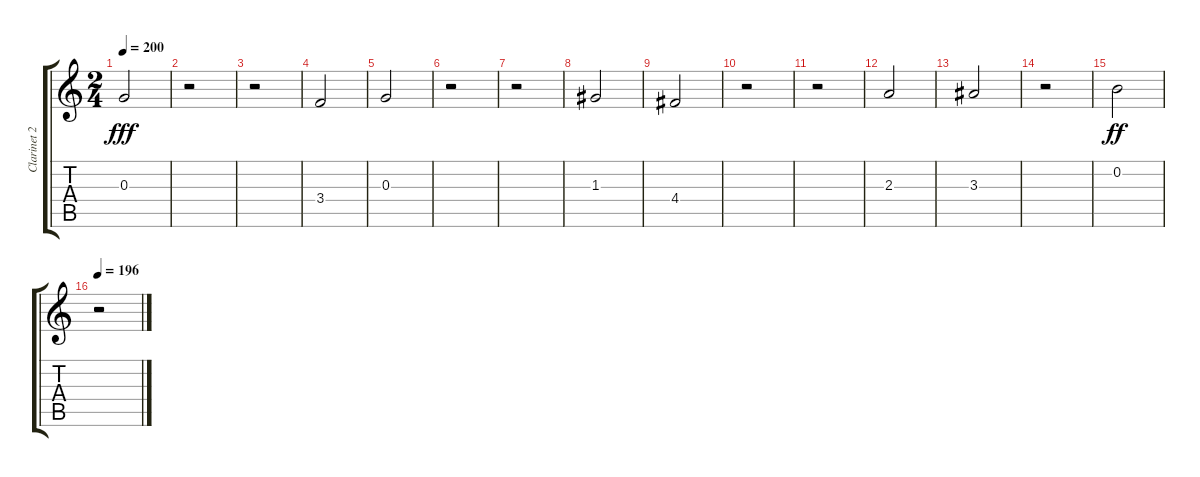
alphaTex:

\track ("Clarinet 2" "Clarinet 2") {instrument acousticguitarnylon}
\staff {score tabs}
\tuning (E4 B3 G3 D3 A2 E2) {hide}
\ts (2 4)
\tempo 200
\clef g2
\ks c
0.3.2{dy fff} |
r.2 |
r.2 |
3.4.2 |
0.3.2 |
r.2 |
r.2 |
1.3.2 |
4.4.2 |
r.2 |
r.2 |
2.3.2 |
3.3.2 |
r.2 |
0.2.2{dy ff} |
\tempo 196
r.2
